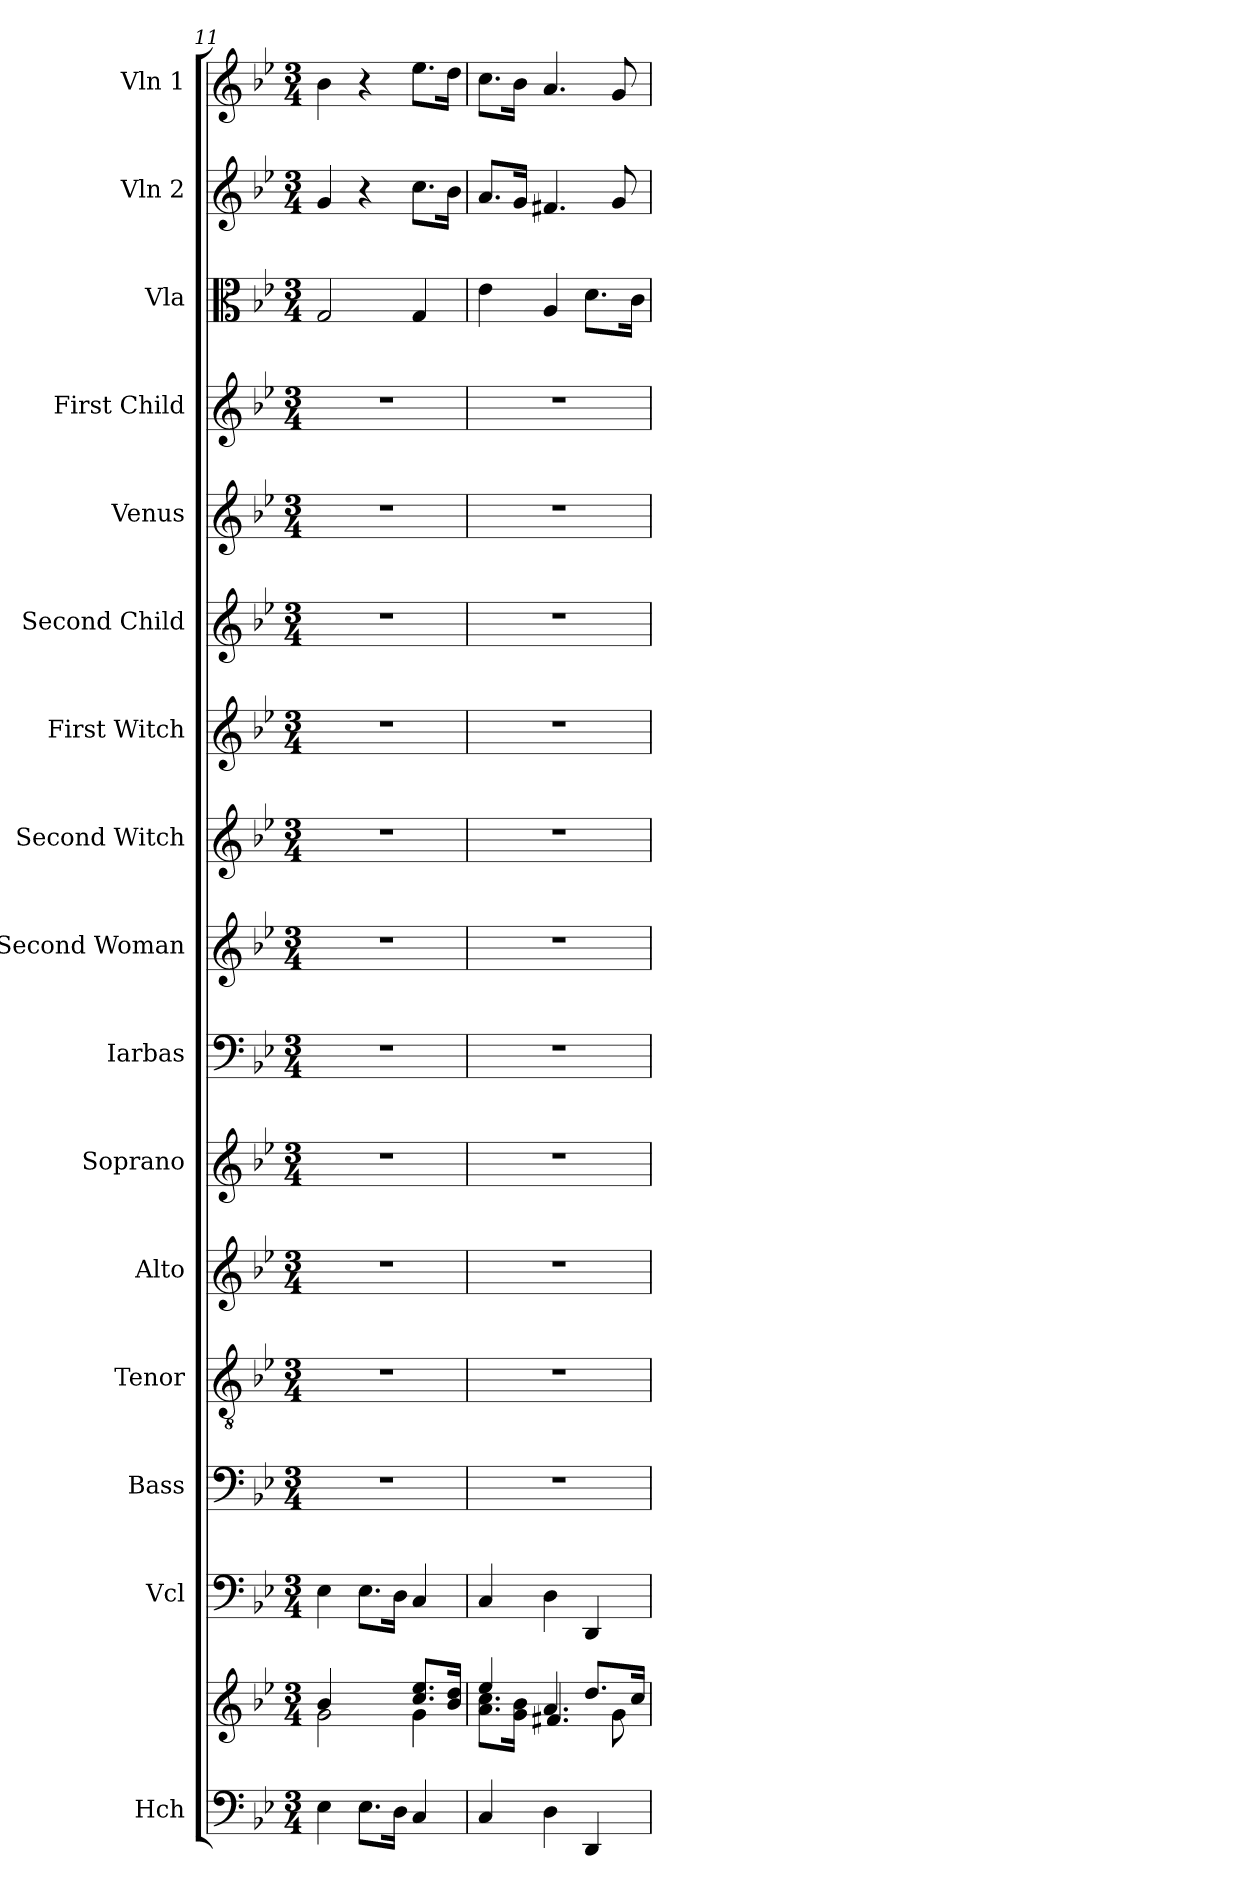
**kern	**kern	**kern	**kern	**kern	**kern	**kern	**kern	**kern	**kern	**kern	**kern	**kern	**kern	**kern	**kern	**kern
*part16	*part16	*part15	*part14	*part13	*part12	*part11	*part10	*part9	*part8	*part7	*part6	*part5	*part4	*part3	*part2	*part1
*staff17	*staff16	*staff15	*staff14	*staff13	*staff12	*staff11	*staff10	*staff9	*staff8	*staff7	*staff6	*staff5	*staff4	*staff3	*staff2	*staff1
*I"Hch	*	*I"Vcl	*I"Bass	*I"Tenor	*I"Alto	*I"Soprano	*I"Iarbas	*I"Second Woman	*I"Second Witch	*I"First Witch	*I"Second Child	*I"Venus	*I"First Child	*I"Vla	*I"Vln 2	*I"Vln 1
*I'Hch.	*	*I'Vc.	*I'B.	*I'T.	*I'A.	*I'S.	*I'I.	*I'2W	*I'W2.	*I'W1	*I'C2.	*I'V.	*I'C1	*I'Vla.	*I'Vln.	*I'Vln.
*clefF4	*clefG2	*clefF4	*clefF4	*clefGv2	*clefG2	*clefG2	*clefF4	*clefG2	*clefG2	*clefG2	*clefG2	*clefG2	*clefG2	*clefC3	*clefG2	*clefG2
*k[b-e-]	*k[b-e-]	*k[b-e-]	*k[b-e-]	*k[b-e-]	*k[b-e-]	*k[b-e-]	*k[b-e-]	*k[b-e-]	*k[b-e-]	*k[b-e-]	*k[b-e-]	*k[b-e-]	*k[b-e-]	*k[b-e-]	*k[b-e-]	*k[b-e-]
*M3/4	*M3/4	*M3/4	*M3/4	*M3/4	*M3/4	*M3/4	*M3/4	*M3/4	*M3/4	*M3/4	*M3/4	*M3/4	*M3/4	*M3/4	*M3/4	*M3/4
=11	=11	=11	=11	=11	=11	=11	=11	=11	=11	=11	=11	=11	=11	=11	=11	=11
*	*^	*	*	*	*	*	*	*	*	*	*	*	*	*	*	*
*	*	*^	*	*	*	*	*	*	*	*	*	*	*	*	*	*	*
4E-\	2g\	4b-/	2ryy	4E-\	2.r	2.r	2.r	2.r	2.r	2.r	2.r	2.r	2.r	2.r	2.r	2G/	4g/	4b-\
8.E-\L	.	2ryy	.	8.E-\L	.	.	.	.	.	.	.	.	.	.	.	.	4r	4r
16D\Jk	.	.	.	16D\Jk	.	.	.	.	.	.	.	.	.	.	.	.	.	.
4C/	4g\	.	8.cc/ 8.ee-/L	4C/	.	.	.	.	.	.	.	.	.	.	.	4G/	8.cc\L	8.ee-\L
.	.	.	16b-/ 16dd/Jk	.	.	.	.	.	.	.	.	.	.	.	.	.	16b-\Jk	16dd\Jk
=12	=12	=12	=12	=12	=12	=12	=12	=12	=12	=12	=12	=12	=12	=12	=12	=12	=12	=12
4C/	8.a\ 8.cc\L	4ee-/	4ryy	4C/	2.r	2.r	2.r	2.r	2.r	2.r	2.r	2.r	2.r	2.r	2.r	4e-\	8.a/L	8.cc\L
.	16g\ 16b-\Jk	.	.	.	.	.	.	.	.	.	.	.	.	.	.	.	16g/Jk	16b-\Jk
4D\	4.a/	4ryy	4.f#X/	4D\	.	.	.	.	.	.	.	.	.	.	.	4A/	4.f#X/	4.a/
4DD/	.	8.dd/L	.	4DD/	.	.	.	.	.	.	.	.	.	.	.	8.d\L	.	.
.	8g\	.	8ryy	.	.	.	.	.	.	.	.	.	.	.	.	.	8g/	8g/
.	.	16cc/Jk	.	.	.	.	.	.	.	.	.	.	.	.	.	16c\Jk	.	.
*	*v	*v	*v	*	*	*	*	*	*	*	*	*	*	*	*	*	*	*
=	=	=	=	=	=	=	=	=	=	=	=	=	=	=	=	=
*-	*-	*-	*-	*-	*-	*-	*-	*-	*-	*-	*-	*-	*-	*-	*-	*-
